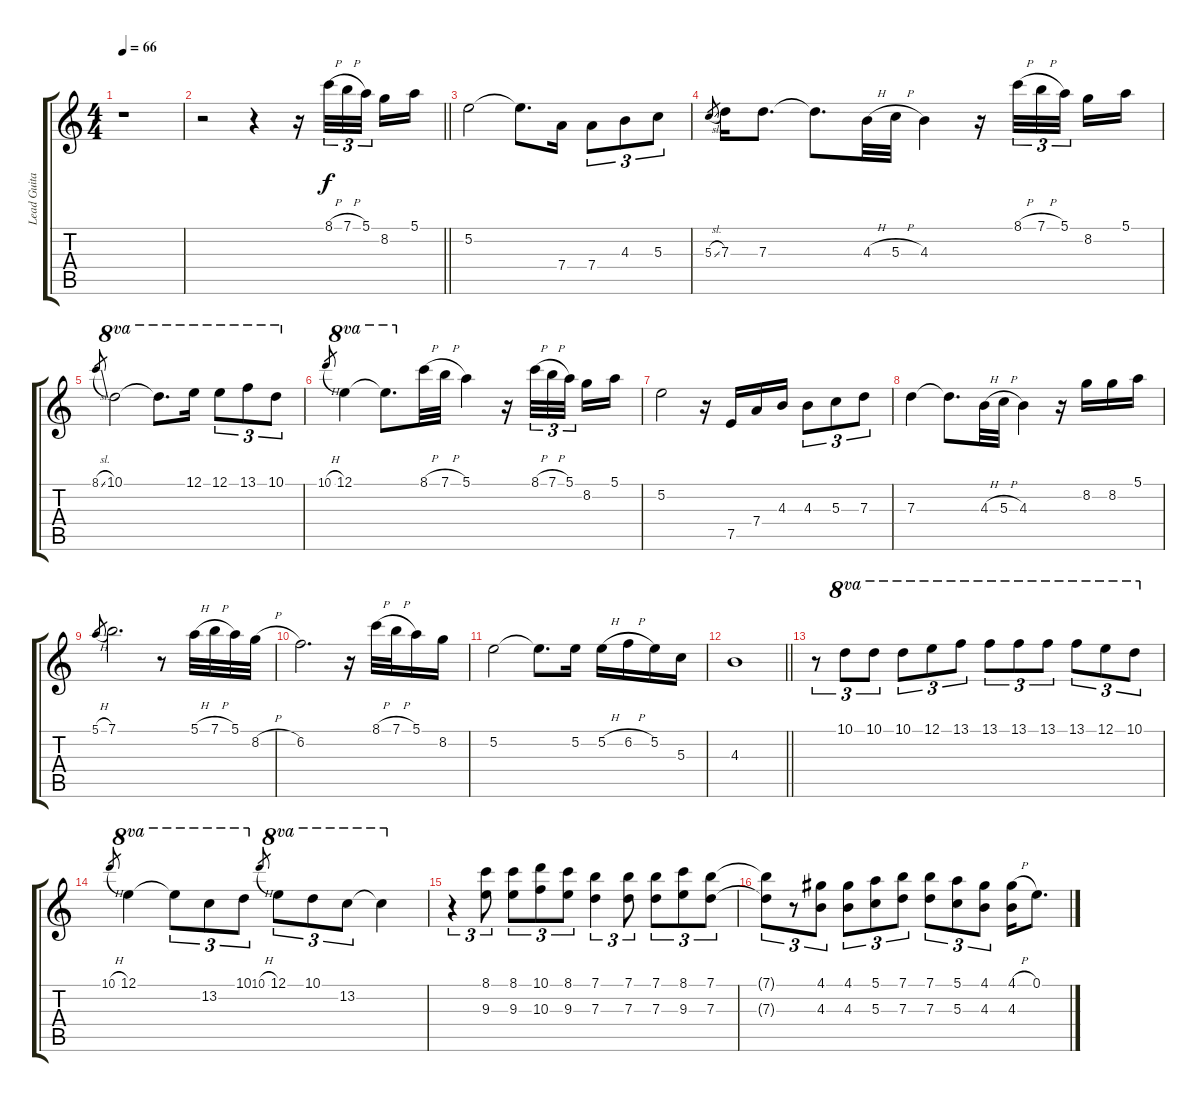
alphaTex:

\track ("Lead Guitar" "Lead Guita") {instrument acousticguitarnylon}
\staff {score tabs}
\tuning (E4 B3 G3 D3 A2 E2) {hide}
\ts (4 4)
\tempo 66
\clef g2
\ks c
r.1{dy f instrument acousticguitarnylon} |
\barLineRight lightlight
r.2 r.4 r.16 8.1{h}.32{tu (3 2)} 7.1{h}.32{tu (3 2)} 5.1.32{tu (3 2) beam splitsecondary} 8.2.16 5.1.16 |
5.2.2 5.2{t}.8{d} 7.4.16 7.4.8{tu (3 2)} 4.3.8{tu (3 2)} 5.3.8{tu (3 2)} |
5.3{sl}.8{gr} 7.3.16 7.3.8{d} 7.3{t}.8{d} 4.3{h}.32 5.3{h}.32 4.3.4 r.16 8.1{h}.32{tu (3 2)} 7.1{h}.32{tu (3 2)} 5.1.32{tu (3 2) beam splitsecondary} 8.2.16 5.1.16 |
8.1{sl}.8{gr} 10.1.2{ot 8va} 10.1{t}.8{d ot 8va} 12.1.16{ot 8va} 12.1.8{tu (3 2) ot 8va} 13.1.8{tu (3 2) ot 8va} 10.1.8{tu (3 2) ot 8va} |
10.1{h}.8{gr} 12.1.4{ot 8va} 12.1{t}.8{d ot 8va} 8.1{h}.32 7.1{h}.32 5.1.4 r.16 8.1{h}.32{tu (3 2)} 7.1{h}.32{tu (3 2)} 5.1.32{tu (3 2) beam splitsecondary} 8.2.16 5.1.16 |
5.2.2 r.16 7.5.16 7.4.16 4.3.16 4.3.8{tu (3 2)} 5.3.8{tu (3 2)} 7.3.8{tu (3 2)} |
7.3.4 7.3{t}.8{d} 4.3{h}.32 5.3{h}.32 4.3.4 r.16 8.2.16 8.2.16 5.1.16 |
5.1{h}.8{gr} 7.1.2{d} r.8 5.1{h}.32 7.1{h}.32 5.1.32 8.2{h}.32 |
6.2.2{d} r.16 8.1{h}.32 7.1{h}.32 5.1.16 8.2.16 |
5.2.2 5.2{t}.8{d} 5.2.16 5.2{h}.16 6.2{h}.16 5.2.16 5.3.16 |
\barLineRight lightlight
4.3.1 |
r.8{tu (3 2)} 10.1.8{tu (3 2) ot 8va} 10.1.8{tu (3 2) ot 8va} 10.1.8{tu (3 2) ot 8va} 12.1.8{tu (3 2) ot 8va} 13.1.8{tu (3 2) ot 8va} 13.1.8{tu (3 2) ot 8va} 13.1.8{tu (3 2) ot 8va} 13.1.8{tu (3 2) ot 8va} 13.1.8{tu (3 2) ot 8va} 12.1.8{tu (3 2) ot 8va} 10.1.8{tu (3 2) ot 8va} |
10.1{h}.8{gr} 12.1.4{ot 8va} 12.1{t}.8{tu (3 2) ot 8va} 13.2.8{tu (3 2) ot 8va} 10.1.8{tu (3 2) ot 8va} 10.1{h}.8{gr} 12.1.8{tu (3 2) ot 8va} 10.1.8{tu (3 2) ot 8va} 13.2.8{tu (3 2) ot 8va} 13.2{t}.4{ot 8va} |
r.4{tu (3 2)} (8.1 9.3).8{tu (3 2)} (8.1 9.3).8{tu (3 2)} (10.1 10.3).8{tu (3 2)} (8.1 9.3).8{tu (3 2)} (7.1 7.3).4{tu (3 2)} (7.1 7.3).8{tu (3 2)} (7.1 7.3).8{tu (3 2)} (8.1 9.3).8{tu (3 2)} (7.1 7.3).8{tu (3 2)} |
(7.1{t} 7.3{t}).8{tu (3 2)} r.8{tu (3 2)} (4.1 4.3).8{tu (3 2)} (4.1 4.3).8{tu (3 2)} (5.1 5.3).8{tu (3 2)} (7.1 7.3).8{tu (3 2)} (7.1 7.3).8{tu (3 2)} (5.1 5.3).8{tu (3 2)} (4.1 4.3).8{tu (3 2)} (4.1{h} 4.3).16 0.1.8{d}
